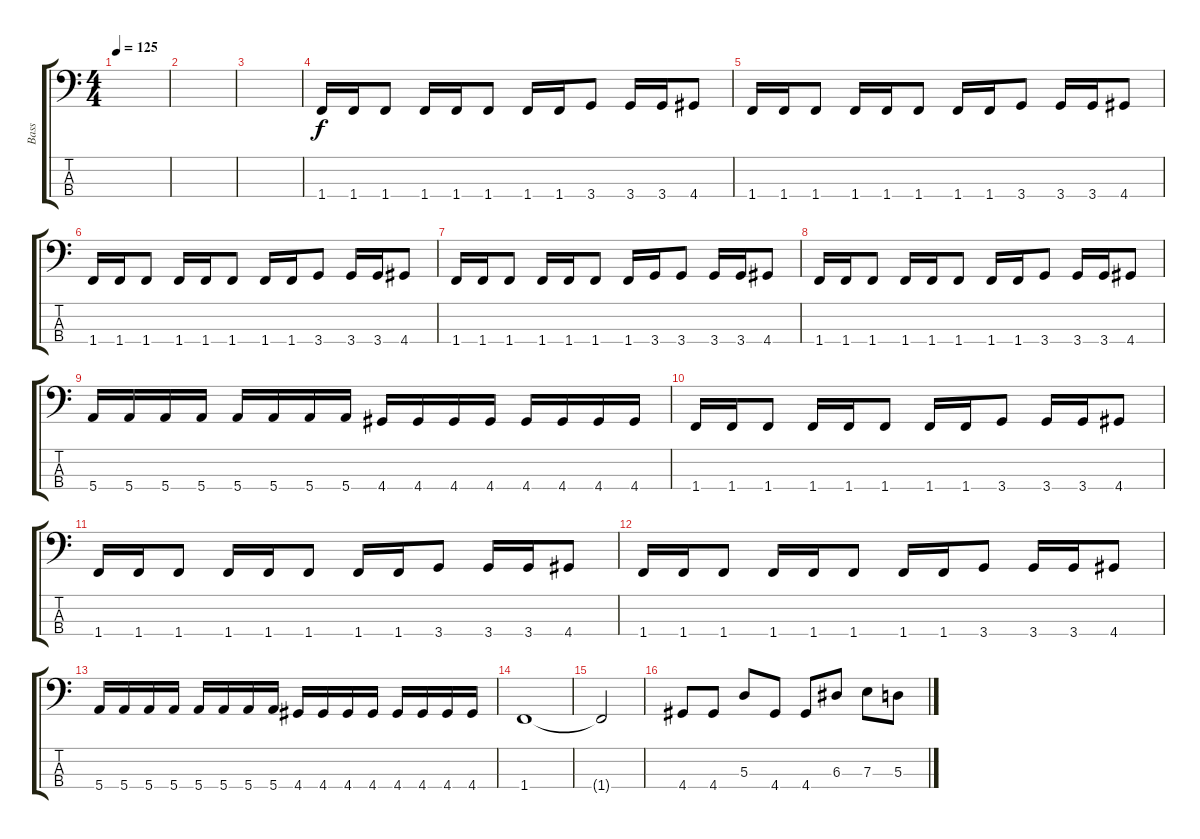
\track ("Bass" "Bass") {instrument electricbassfinger}
\staff {score tabs}
\tuning (G2 D2 A1 E1) {hide}
\ts (4 4)
\tempo 125
\clef f4
\ks c
|
|
|
1.4.16 1.4.16 1.4.8 1.4.16 1.4.16 1.4.8 1.4.16 1.4.16 3.4.8 3.4.16 3.4.16 4.4.8 |
1.4.16 1.4.16 1.4.8 1.4.16 1.4.16 1.4.8 1.4.16 1.4.16 3.4.8 3.4.16 3.4.16 4.4.8 |
1.4.16 1.4.16 1.4.8 1.4.16 1.4.16 1.4.8 1.4.16 1.4.16 3.4.8 3.4.16 3.4.16 4.4.8 |
1.4.16 1.4.16 1.4.8 1.4.16 1.4.16 1.4.8 1.4.16 3.4.16 3.4.8 3.4.16 3.4.16 4.4.8 |
1.4.16 1.4.16 1.4.8 1.4.16 1.4.16 1.4.8 1.4.16 1.4.16 3.4.8 3.4.16 3.4.16 4.4.8 |
5.4.16 5.4.16 5.4.16 5.4.16 5.4.16 5.4.16 5.4.16 5.4.16 4.4.16 4.4.16 4.4.16 4.4.16 4.4.16 4.4.16 4.4.16 4.4.16 |
1.4.16 1.4.16 1.4.8 1.4.16 1.4.16 1.4.8 1.4.16 1.4.16 3.4.8 3.4.16 3.4.16 4.4.8 |
1.4.16 1.4.16 1.4.8 1.4.16 1.4.16 1.4.8 1.4.16 1.4.16 3.4.8 3.4.16 3.4.16 4.4.8 |
1.4.16 1.4.16 1.4.8 1.4.16 1.4.16 1.4.8 1.4.16 1.4.16 3.4.8 3.4.16 3.4.16 4.4.8 |
5.4.16 5.4.16 5.4.16 5.4.16 5.4.16 5.4.16 5.4.16 5.4.16 4.4.16 4.4.16 4.4.16 4.4.16 4.4.16 4.4.16 4.4.16 4.4.16 |
1.4.1 |
1.4{t}.2 |
4.4.8 4.4.8 5.3.8 4.4.8 4.4.8 6.3.8 7.3.8 5.3.8
